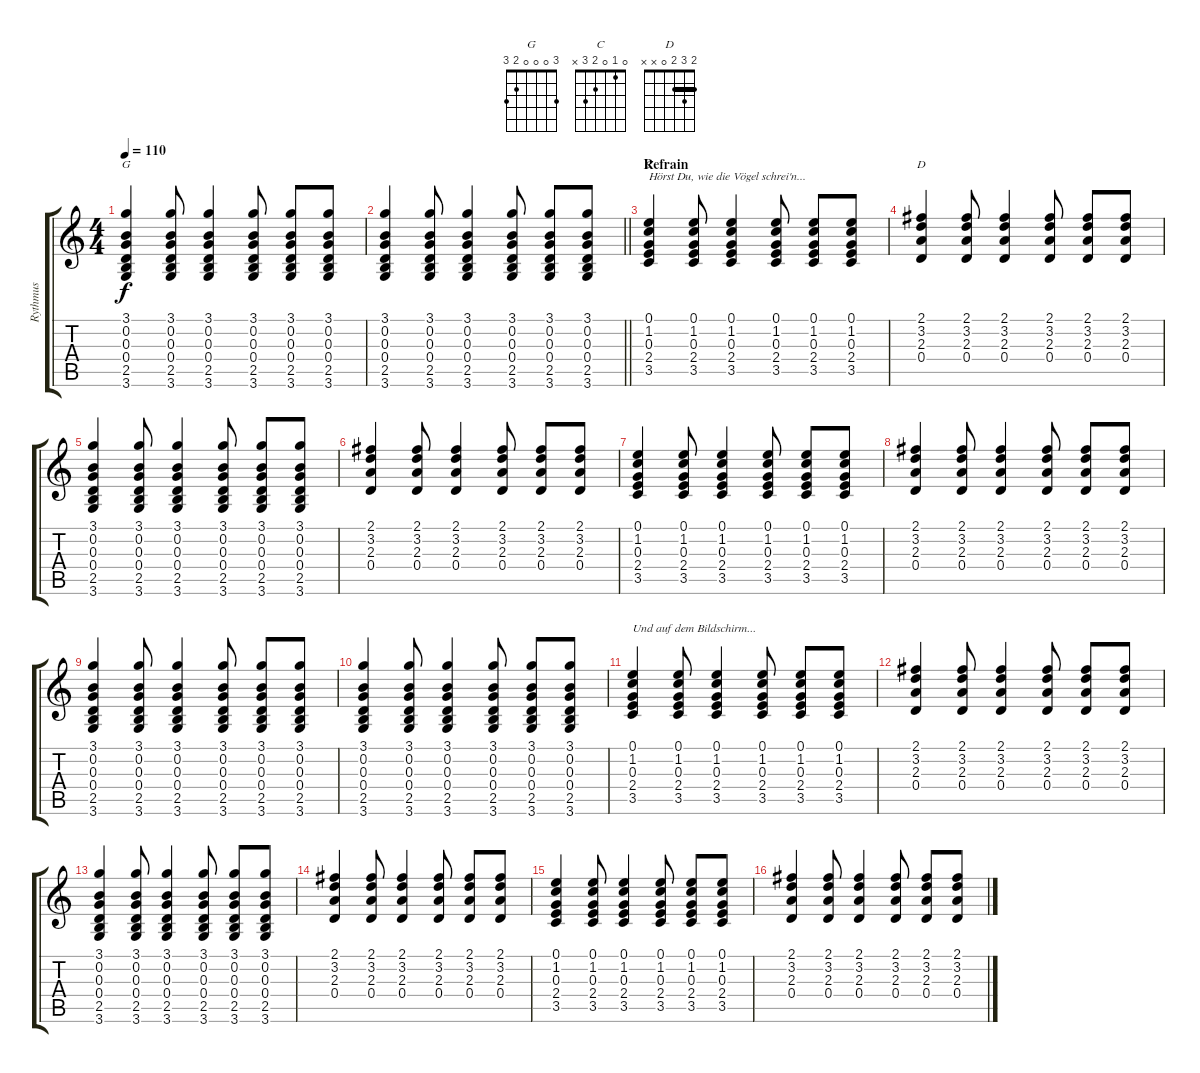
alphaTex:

\track ("Rythmus" "Rythmus") {instrument acousticguitarsteel}
\staff {score tabs}
\tuning (E4 B3 G3 D3 A2 E2) {hide}
\chord ("G" 3 0 0 0 2 3)
\chord ("C" 0 1 0 2 3 x)
\chord ("D" 2 3 2 0 x x) {barre 2}
\ts (4 4)
\tempo 110
\clef g2
\ks c
(3.1 0.2 0.3 0.4 2.5 3.6).4{ch "G" dy f} (3.1 0.2 0.3 0.4 2.5 3.6).8 (3.1 0.2 0.3 0.4 2.5 3.6).4 (3.1 0.2 0.3 0.4 2.5 3.6).8 (3.1 0.2 0.3 0.4 2.5 3.6).8 (3.1 0.2 0.3 0.4 2.5 3.6).8 |
\barLineRight lightlight
(3.1 0.2 0.3 0.4 2.5 3.6).4 (3.1 0.2 0.3 0.4 2.5 3.6).8 (3.1 0.2 0.3 0.4 2.5 3.6).4 (3.1 0.2 0.3 0.4 2.5 3.6).8 (3.1 0.2 0.3 0.4 2.5 3.6).8 (3.1 0.2 0.3 0.4 2.5 3.6).8 |
\section ("" "Refrain")
(0.1 1.2 0.3 2.4 3.5).4{ch "C" txt "Hörst Du, wie die Vögel schrei'n..."} (0.1 1.2 0.3 2.4 3.5).8 (0.1 1.2 0.3 2.4 3.5).4 (0.1 1.2 0.3 2.4 3.5).8 (0.1 1.2 0.3 2.4 3.5).8 (0.1 1.2 0.3 2.4 3.5).8 |
(2.1 3.2 2.3 0.4).4{ch "D"} (2.1 3.2 2.3 0.4).8 (2.1 3.2 2.3 0.4).4 (2.1 3.2 2.3 0.4).8 (2.1 3.2 2.3 0.4).8 (2.1 3.2 2.3 0.4).8 |
(3.1 0.2 0.3 0.4 2.5 3.6).4 (3.1 0.2 0.3 0.4 2.5 3.6).8 (3.1 0.2 0.3 0.4 2.5 3.6).4 (3.1 0.2 0.3 0.4 2.5 3.6).8 (3.1 0.2 0.3 0.4 2.5 3.6).8 (3.1 0.2 0.3 0.4 2.5 3.6).8 |
(2.1 3.2 2.3 0.4).4 (2.1 3.2 2.3 0.4).8 (2.1 3.2 2.3 0.4).4 (2.1 3.2 2.3 0.4).8 (2.1 3.2 2.3 0.4).8 (2.1 3.2 2.3 0.4).8 |
(0.1 1.2 0.3 2.4 3.5).4 (0.1 1.2 0.3 2.4 3.5).8 (0.1 1.2 0.3 2.4 3.5).4 (0.1 1.2 0.3 2.4 3.5).8 (0.1 1.2 0.3 2.4 3.5).8 (0.1 1.2 0.3 2.4 3.5).8 |
(2.1 3.2 2.3 0.4).4 (2.1 3.2 2.3 0.4).8 (2.1 3.2 2.3 0.4).4 (2.1 3.2 2.3 0.4).8 (2.1 3.2 2.3 0.4).8 (2.1 3.2 2.3 0.4).8 |
(3.1 0.2 0.3 0.4 2.5 3.6).4 (3.1 0.2 0.3 0.4 2.5 3.6).8 (3.1 0.2 0.3 0.4 2.5 3.6).4 (3.1 0.2 0.3 0.4 2.5 3.6).8 (3.1 0.2 0.3 0.4 2.5 3.6).8 (3.1 0.2 0.3 0.4 2.5 3.6).8 |
(3.1 0.2 0.3 0.4 2.5 3.6).4 (3.1 0.2 0.3 0.4 2.5 3.6).8 (3.1 0.2 0.3 0.4 2.5 3.6).4 (3.1 0.2 0.3 0.4 2.5 3.6).8 (3.1 0.2 0.3 0.4 2.5 3.6).8 (3.1 0.2 0.3 0.4 2.5 3.6).8 |
(0.1 1.2 0.3 2.4 3.5).4{txt "Und auf dem Bildschirm..."} (0.1 1.2 0.3 2.4 3.5).8 (0.1 1.2 0.3 2.4 3.5).4 (0.1 1.2 0.3 2.4 3.5).8 (0.1 1.2 0.3 2.4 3.5).8 (0.1 1.2 0.3 2.4 3.5).8 |
(2.1 3.2 2.3 0.4).4 (2.1 3.2 2.3 0.4).8 (2.1 3.2 2.3 0.4).4 (2.1 3.2 2.3 0.4).8 (2.1 3.2 2.3 0.4).8 (2.1 3.2 2.3 0.4).8 |
(3.1 0.2 0.3 0.4 2.5 3.6).4 (3.1 0.2 0.3 0.4 2.5 3.6).8 (3.1 0.2 0.3 0.4 2.5 3.6).4 (3.1 0.2 0.3 0.4 2.5 3.6).8 (3.1 0.2 0.3 0.4 2.5 3.6).8 (3.1 0.2 0.3 0.4 2.5 3.6).8 |
(2.1 3.2 2.3 0.4).4 (2.1 3.2 2.3 0.4).8 (2.1 3.2 2.3 0.4).4 (2.1 3.2 2.3 0.4).8 (2.1 3.2 2.3 0.4).8 (2.1 3.2 2.3 0.4).8 |
(0.1 1.2 0.3 2.4 3.5).4 (0.1 1.2 0.3 2.4 3.5).8 (0.1 1.2 0.3 2.4 3.5).4 (0.1 1.2 0.3 2.4 3.5).8 (0.1 1.2 0.3 2.4 3.5).8 (0.1 1.2 0.3 2.4 3.5).8 |
(2.1 3.2 2.3 0.4).4 (2.1 3.2 2.3 0.4).8 (2.1 3.2 2.3 0.4).4 (2.1 3.2 2.3 0.4).8 (2.1 3.2 2.3 0.4).8 (2.1 3.2 2.3 0.4).8
